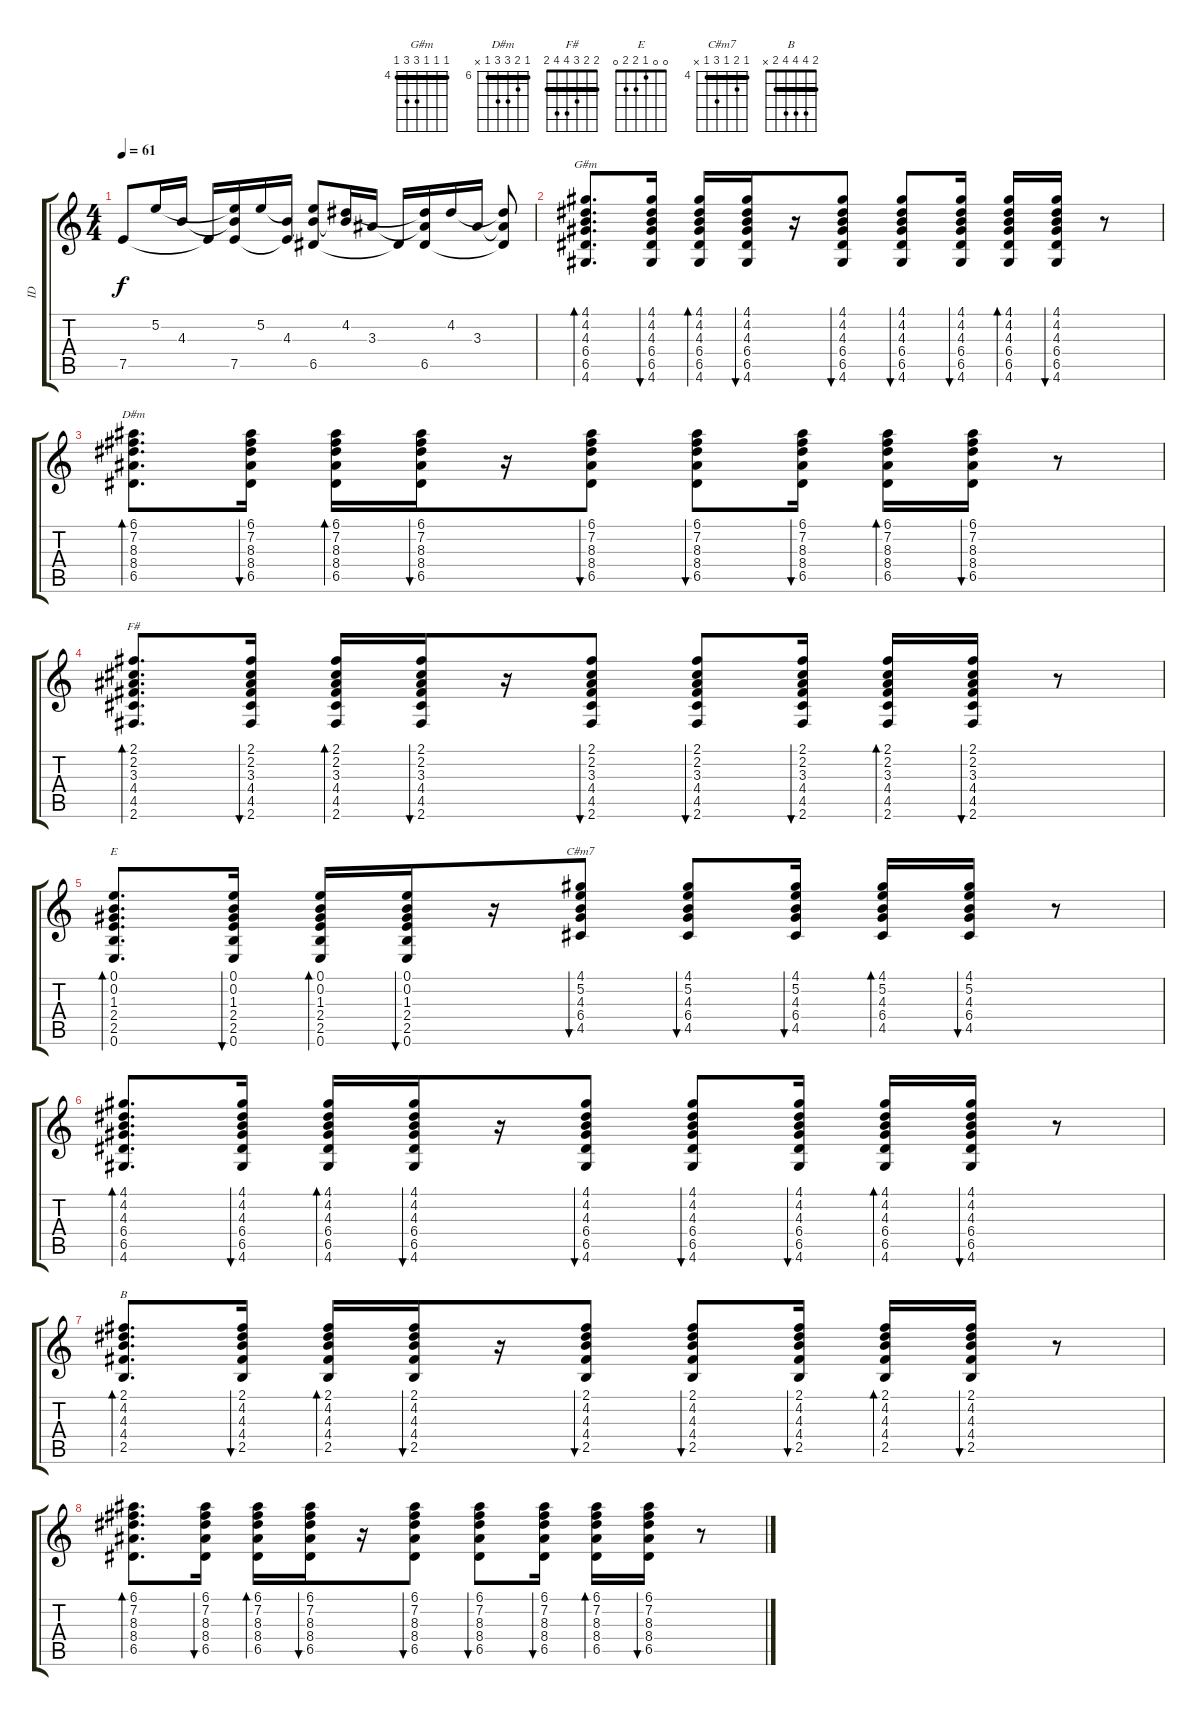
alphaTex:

\track ("ID" "ID") {instrument acousticguitarnylon}
\staff {score tabs}
\tuning (E4 B3 G3 D3 A2 E2) {hide}
\chord ("G#m" 4 4 4 6 6 4) {firstfret 4 barre 4}
\chord ("D#m" 6 7 8 8 6 x) {firstfret 6 barre 6}
\chord ("F#" 2 2 3 4 4 2) {barre 2}
\chord ("E" 0 0 1 2 2 0)
\chord ("C#m7" 4 5 4 6 4 x) {firstfret 4 barre 4}
\chord ("B" 2 4 4 4 2 x) {barre 2}
\ts (4 4)
\tempo 61
\clef g2
\ks c
7.5.8{dy f} 5.2.16 4.3.16 7.5{t}.16 (5.2{t} 4.3{t} 7.5).16 5.2.16 (4.3 7.5{t}).16 (5.2{t} 4.3{t} 6.5).8 (4.2 4.3{t}).16 3.3.16 6.5{t}.16 (4.2{t} 3.3{t} 6.5).16 4.2.16 3.3.16 (4.2{t} 3.3{t} 6.5{t}).8 |
(4.1 4.2 4.3 6.4 6.5 4.6).8{d bd 30 ch "G#m"} (4.1 4.2 4.3 6.4 6.5 4.6).16{bu 30} (4.1 4.2 4.3 6.4 6.5 4.6).16{bd 30} (4.1 4.2 4.3 6.4 6.5 4.6).16{bu 30} r.16 (4.1 4.2 4.3 6.4 6.5 4.6).8{bu 30} (4.1 4.2 4.3 6.4 6.5 4.6).8{bu 30} (4.1 4.2 4.3 6.4 6.5 4.6).16{bu 30} (4.1 4.2 4.3 6.4 6.5 4.6).16{bd 30} (4.1 4.2 4.3 6.4 6.5 4.6).16{bu 30} r.8 |
(6.1 7.2 8.3 8.4 6.5).8{d bd 30 ch "D#m"} (6.1 7.2 8.3 8.4 6.5).16{bu 30} (6.1 7.2 8.3 8.4 6.5).16{bd 30} (6.1 7.2 8.3 8.4 6.5).16{bu 30} r.16 (6.1 7.2 8.3 8.4 6.5).8{bu 30} (6.1 7.2 8.3 8.4 6.5).8{bu 30} (6.1 7.2 8.3 8.4 6.5).16{bu 30} (6.1 7.2 8.3 8.4 6.5).16{bd 30} (6.1 7.2 8.3 8.4 6.5).16{bu 30} r.8 |
(2.1 2.2 3.3 4.4 4.5 2.6).8{d bd 30 ch "F#"} (2.1 2.2 3.3 4.4 4.5 2.6).16{bu 30} (2.1 2.2 3.3 4.4 4.5 2.6).16{bd 30} (2.1 2.2 3.3 4.4 4.5 2.6).16{bu 30} r.16 (2.1 2.2 3.3 4.4 4.5 2.6).8{bu 30} (2.1 2.2 3.3 4.4 4.5 2.6).8{bu 30} (2.1 2.2 3.3 4.4 4.5 2.6).16{bu 30} (2.1 2.2 3.3 4.4 4.5 2.6).16{bd 30} (2.1 2.2 3.3 4.4 4.5 2.6).16{bu 30} r.8 |
(0.1 0.2 1.3 2.4 2.5 0.6).8{d bd 30 ch "E"} (0.1 0.2 1.3 2.4 2.5 0.6).16{bu 30} (0.1 0.2 1.3 2.4 2.5 0.6).16{bd 30} (0.1 0.2 1.3 2.4 2.5 0.6).16{bu 30} r.16 (4.1 5.2 4.3 6.4 4.5).8{bu 30 ch "C#m7"} (4.1 5.2 4.3 6.4 4.5).8{bu 30} (4.1 5.2 4.3 6.4 4.5).16{bu 30} (4.1 5.2 4.3 6.4 4.5).16{bd 30} (4.1 5.2 4.3 6.4 4.5).16{bu 30} r.8 |
(4.1 4.2 4.3 6.4 6.5 4.6).8{d bd 30} (4.1 4.2 4.3 6.4 6.5 4.6).16{bu 30} (4.1 4.2 4.3 6.4 6.5 4.6).16{bd 30} (4.1 4.2 4.3 6.4 6.5 4.6).16{bu 30} r.16 (4.1 4.2 4.3 6.4 6.5 4.6).8{bu 30} (4.1 4.2 4.3 6.4 6.5 4.6).8{bu 30} (4.1 4.2 4.3 6.4 6.5 4.6).16{bu 30} (4.1 4.2 4.3 6.4 6.5 4.6).16{bd 30} (4.1 4.2 4.3 6.4 6.5 4.6).16{bu 30} r.8 |
(2.1 4.2 4.3 4.4 2.5).8{d bd 30 ch "B"} (2.1 4.2 4.3 4.4 2.5).16{bu 30} (2.1 4.2 4.3 4.4 2.5).16{bd 30} (2.1 4.2 4.3 4.4 2.5).16{bu 30} r.16 (2.1 4.2 4.3 4.4 2.5).8{bu 30} (2.1 4.2 4.3 4.4 2.5).8{bu 30} (2.1 4.2 4.3 4.4 2.5).16{bu 30} (2.1 4.2 4.3 4.4 2.5).16{bd 30} (2.1 4.2 4.3 4.4 2.5).16{bu 30} r.8 |
(6.1 7.2 8.3 8.4 6.5).8{d bd 30} (6.1 7.2 8.3 8.4 6.5).16{bu 30} (6.1 7.2 8.3 8.4 6.5).16{bd 30} (6.1 7.2 8.3 8.4 6.5).16{bu 30} r.16 (6.1 7.2 8.3 8.4 6.5).8{bu 30} (6.1 7.2 8.3 8.4 6.5).8{bu 30} (6.1 7.2 8.3 8.4 6.5).16{bu 30} (6.1 7.2 8.3 8.4 6.5).16{bd 30} (6.1 7.2 8.3 8.4 6.5).16{bu 30} r.8
